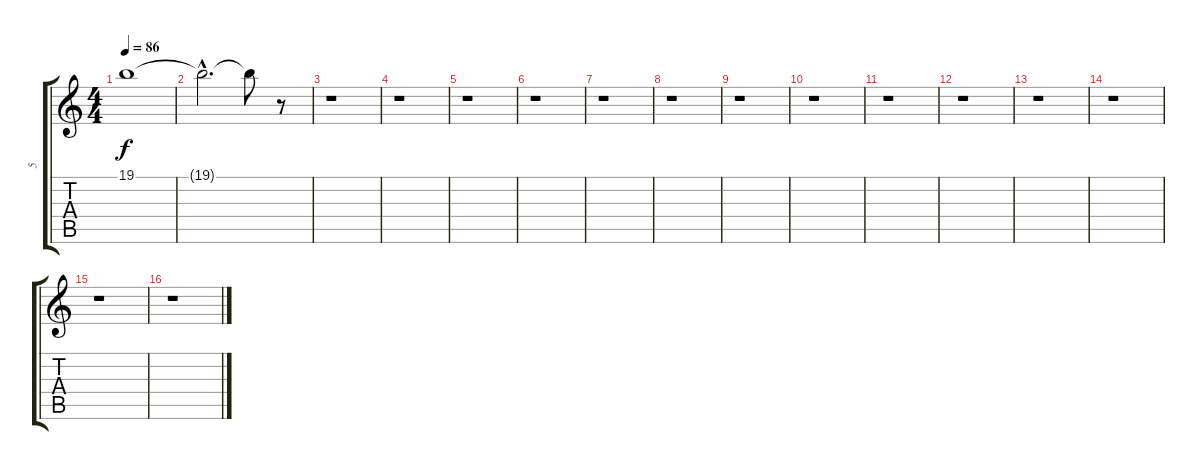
\track ("5" "5") {instrument flute}
\staff {score tabs}
\tuning (E4 B3 G3 D3 A2 E2) {hide}
\ts (4 4)
\tempo 86
\clef g2
\ks c
19.1.1{dy f} |
19.1{hac t}.2{d} 19.1{t}.8 r.8 |
r.1 |
r.1 |
r.1 |
r.1 |
r.1 |
r.1 |
r.1 |
r.1 |
r.1 |
r.1 |
r.1 |
r.1 |
r.1 |
r.1
